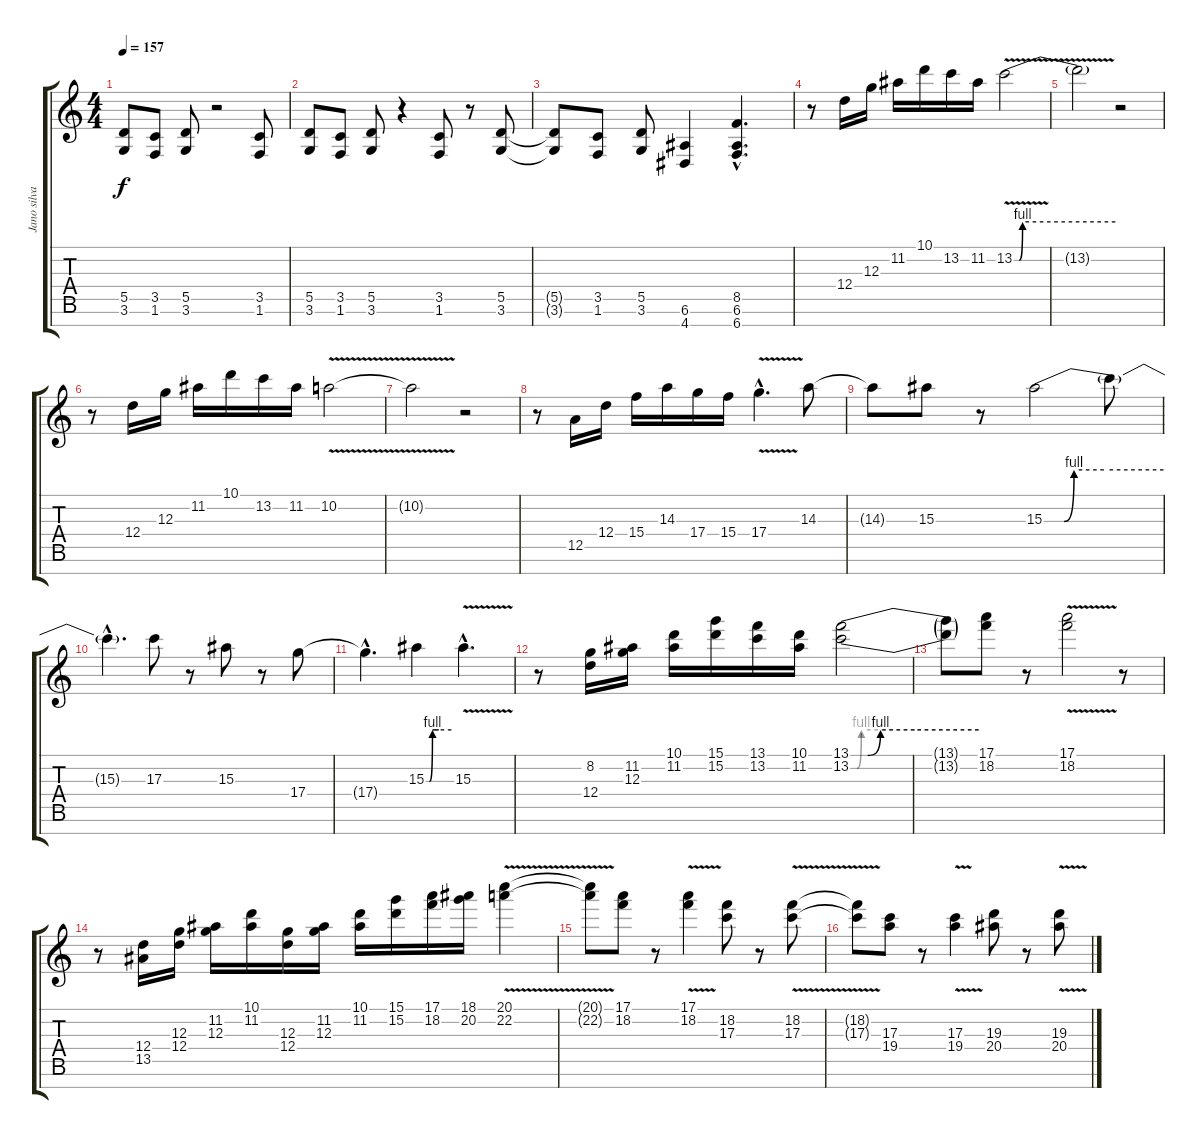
\track ("Jano silva" "Jano silva") {instrument distortionguitar}
\staff {score tabs}
\tuning (E4 B3 G3 D3 A2 E2 B1) {hide}
\ts (4 4)
\tempo 157
\clef g2
\ks c
(5.5{t} 3.6{t}).8{dy f} (3.5 1.6).8 (5.5 3.6).8 r.2 (3.5 1.6).8 |
(5.5 3.6).8 (3.5 1.6).8 (5.5 3.6).8 r.4 (3.5 1.6).8 r.8 (5.5 3.6).8 |
(5.5{t} 3.6{t}).8 (3.5 1.6).8 (5.5 3.6).8 (6.6 4.7).4 (8.5{hac} 6.6{hac} 6.7{hac}).4{d} |
r.8 12.4.16 12.3.16 11.2.16 10.1.16 13.2.16 11.2.16 13.2{be (custom 0 0 3 0 5 4 60 4) v}.2 |
13.2{t}.2 r.2 |
r.8 12.4.16 12.3.16 11.2.16 10.1.16 13.2.16 11.2.16 10.2{v}.2 |
10.2{t}.2 r.2 |
r.8 12.5.16 12.4.16 15.4.16 14.3.16 17.4.16 15.4.16 17.4{v hac}.4{d} 14.3.8 |
14.3{t}.8 15.3.8 r.8 15.3{be (custom 0 0 10 0 15 4 30 4 60 4)}.2 15.3{t}.8 |
15.3{hac t}.4{d} 17.3.8 r.8 15.3.8 r.8 17.4.8 |
17.4{hac t}.4{d} 15.3{be (custom 0 0 8 0 15 4 30 4 60 4)}.4 15.3{v hac}.4{d} |
r.8 (8.2 12.4).16 (11.2 12.3).16 (10.1 11.2).16 (15.1 15.2).16 (13.1 13.2).16 (10.1 11.2).16 (13.1{be (custom 0 0 8 0 14 4 30 4 60 4)} 13.2{be (custom 0 0 3 0 5 4 60 4)}).2 |
(13.1{t} 13.2{t}).8 (17.1 18.2).8 r.8 (17.1{v} 18.2{v}).2 r.8 |
r.8 (12.4 13.5).16 (12.3 12.4).16 (11.2 12.3).16 (10.1 11.2).16 (12.3 12.4).16 (11.2 12.3).16 (10.1 11.2).16 (15.1 15.2).16 (17.1 18.2).16 (18.1 20.2).16 (20.1{v} 22.2{v}).4 |
(20.1{t} 22.2{t}).8 (17.1 18.2).8 r.8 (17.1{v} 18.2{v}).4 (18.2 17.3).8 r.8 (18.2{v} 17.3).8 |
(18.2{t} 17.3{t}).8 (17.3 19.4).8 r.8 (17.3{v} 19.4{v}).4 (19.3 20.4).8 r.8 (19.3{v} 20.4{v}).8
